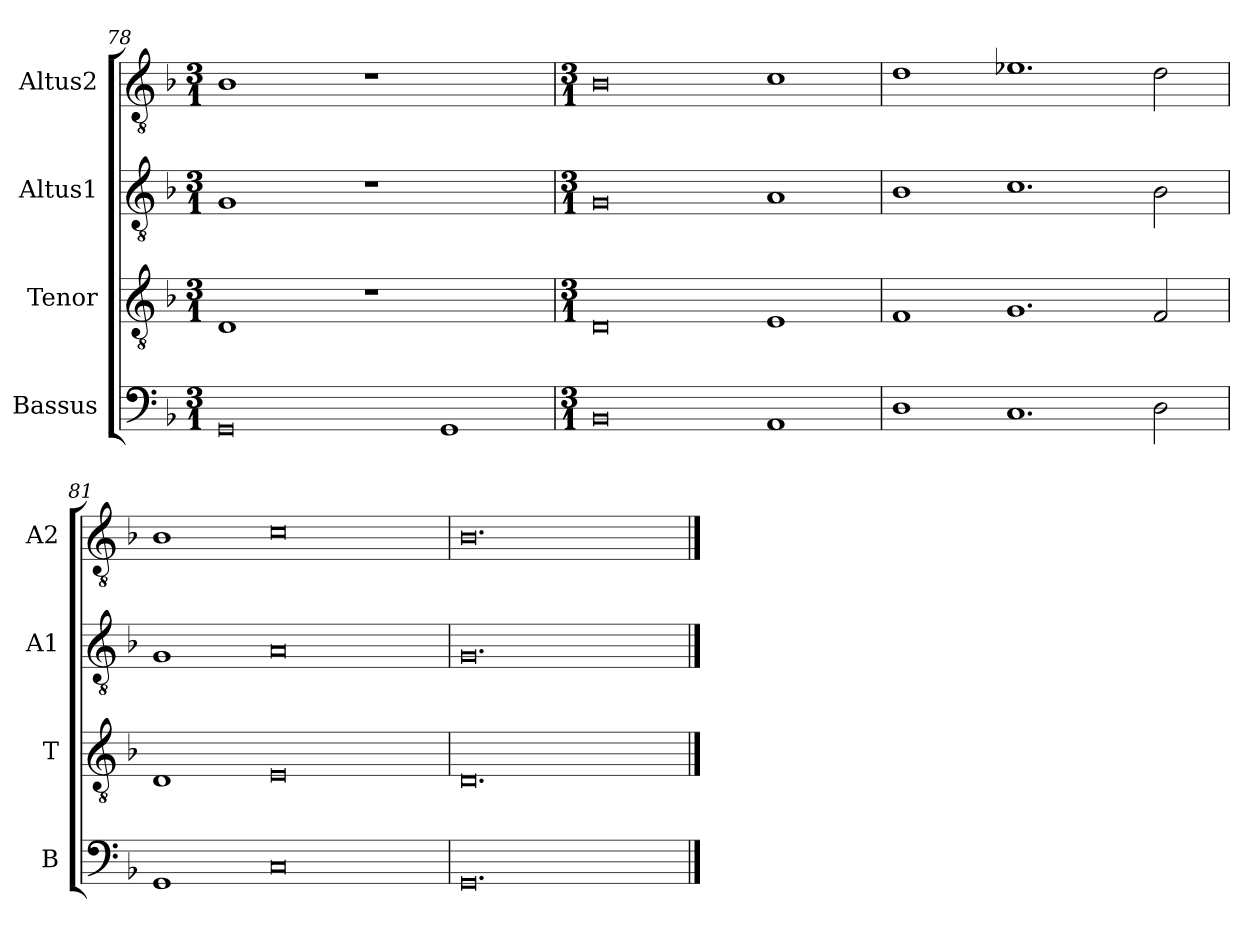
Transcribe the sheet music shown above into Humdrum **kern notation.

**kern	**kern	**kern	**kern
*part4	*part3	*part2	*part1
*staff4	*staff3	*staff2	*staff1
*I"Bassus	*I"Tenor	*I"Altus1	*I"Altus2
*I'B	*I'T	*I'A1	*I'A2
*clefF4	*clefGv2	*clefGv2	*clefGv2
*k[b-]	*k[b-]	*k[b-]	*k[b-]
*M3/1	*M3/1	*M3/1	*M3/1
=78	=78	=78	=78
!	!LO:N:vis=1	!LO:N:vis=1	!LO:N:vis=1
0GG	1.D	1.G	1.B-
!	!LO:N:vis=1	!LO:N:vis=1	!LO:N:vis=1
.	1.r	1.r	1.r
1GG	.	.	.
=79	=79	=79	=79
*M3/1	*M3/1	*M3/1	*M3/1
0BB-	0D	0G	0B-
1AA	1E	1A	1c
=80	=80	=80	=80
1D	1F	1B-	1d
1.C	1.G	1.c	1.e-X
2D\	2F/	2B-\	2d\
=81	=81	=81	=81
1GG	1D	1G	1B-
0C	0E	0A	0c
=82	=82	=82	=82
0.GG	0.D	0.G	0.B-
==	==	==	==
*-	*-	*-	*-
